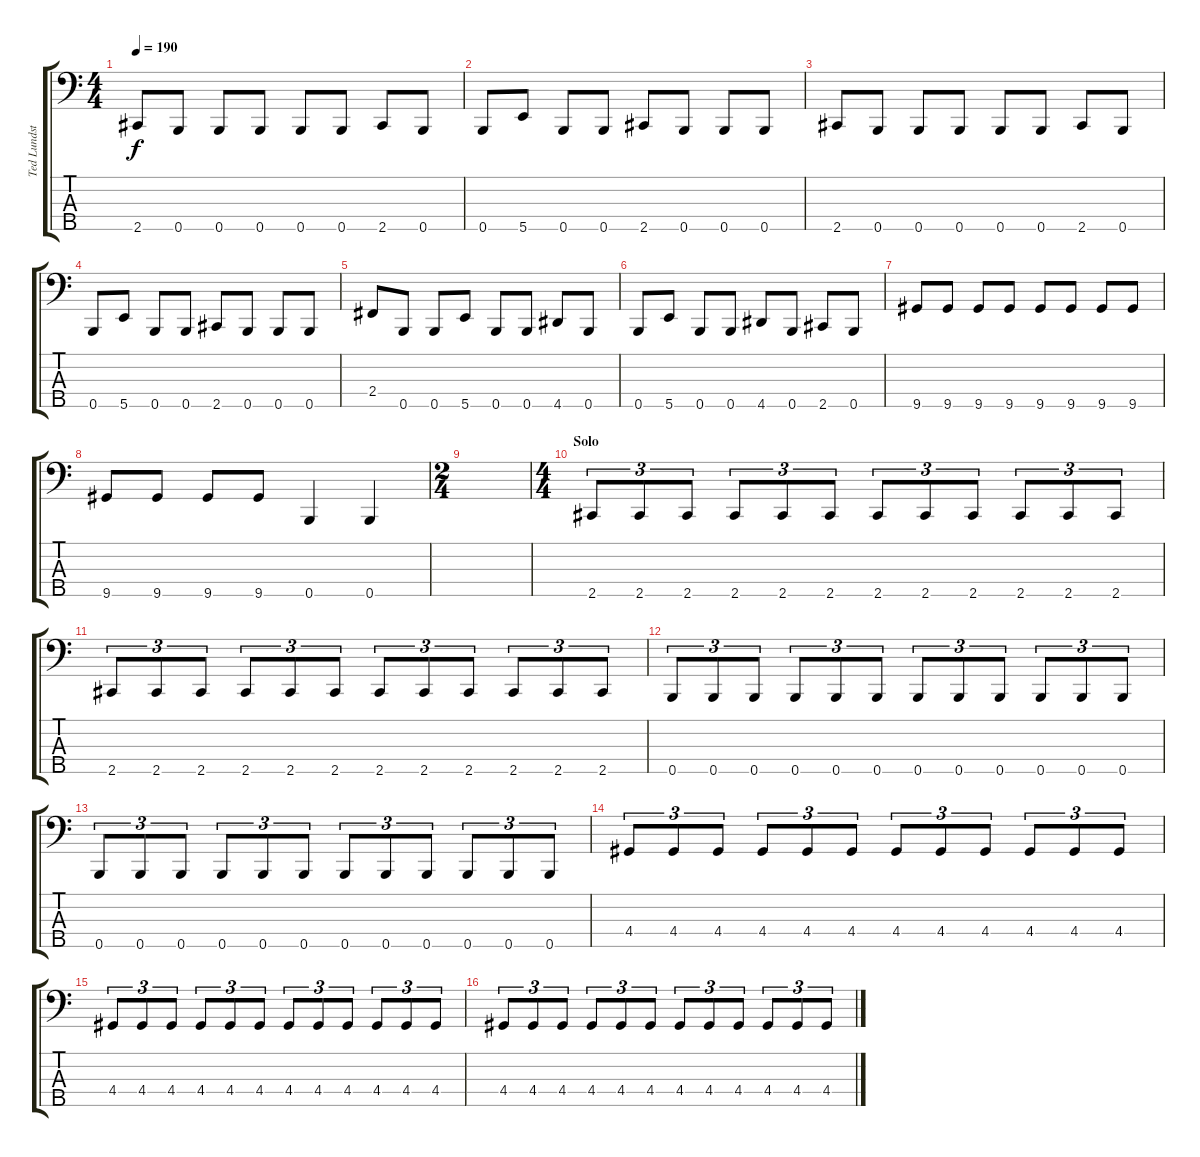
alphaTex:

\track ("Ted Lundström" "Ted Lundst") {instrument electricbassfinger}
\staff {score tabs}
\tuning (G2 D2 A1 E1 B0) {hide}
\ts (4 4)
\section ("" "")
\tempo 190
\clef f4
\ks c
2.5.8{dy f} 0.5.8 0.5.8 0.5.8 0.5.8 0.5.8 2.5.8 0.5.8 |
0.5.8 5.5.8 0.5.8 0.5.8 2.5.8 0.5.8 0.5.8 0.5.8 |
2.5.8 0.5.8 0.5.8 0.5.8 0.5.8 0.5.8 2.5.8 0.5.8 |
0.5.8 5.5.8 0.5.8 0.5.8 2.5.8 0.5.8 0.5.8 0.5.8 |
2.4.8 0.5.8 0.5.8 5.5.8 0.5.8 0.5.8 4.5.8 0.5.8 |
0.5.8 5.5.8 0.5.8 0.5.8 4.5.8 0.5.8 2.5.8 0.5.8 |
9.5.8 9.5.8 9.5.8 9.5.8 9.5.8 9.5.8 9.5.8 9.5.8 |
9.5.8 9.5.8 9.5.8 9.5.8 0.5.4 0.5.4 |
\ts (2 4)
|
\ts (4 4)
\section ("" "Solo")
2.5.8{tu (3 2)} 2.5.8{tu (3 2)} 2.5.8{tu (3 2)} 2.5.8{tu (3 2)} 2.5.8{tu (3 2)} 2.5.8{tu (3 2)} 2.5.8{tu (3 2)} 2.5.8{tu (3 2)} 2.5.8{tu (3 2)} 2.5.8{tu (3 2)} 2.5.8{tu (3 2)} 2.5.8{tu (3 2)} |
2.5.8{tu (3 2)} 2.5.8{tu (3 2)} 2.5.8{tu (3 2)} 2.5.8{tu (3 2)} 2.5.8{tu (3 2)} 2.5.8{tu (3 2)} 2.5.8{tu (3 2)} 2.5.8{tu (3 2)} 2.5.8{tu (3 2)} 2.5.8{tu (3 2)} 2.5.8{tu (3 2)} 2.5.8{tu (3 2)} |
0.5.8{tu (3 2)} 0.5.8{tu (3 2)} 0.5.8{tu (3 2)} 0.5.8{tu (3 2)} 0.5.8{tu (3 2)} 0.5.8{tu (3 2)} 0.5.8{tu (3 2)} 0.5.8{tu (3 2)} 0.5.8{tu (3 2)} 0.5.8{tu (3 2)} 0.5.8{tu (3 2)} 0.5.8{tu (3 2)} |
0.5.8{tu (3 2)} 0.5.8{tu (3 2)} 0.5.8{tu (3 2)} 0.5.8{tu (3 2)} 0.5.8{tu (3 2)} 0.5.8{tu (3 2)} 0.5.8{tu (3 2)} 0.5.8{tu (3 2)} 0.5.8{tu (3 2)} 0.5.8{tu (3 2)} 0.5.8{tu (3 2)} 0.5.8{tu (3 2)} |
4.4.8{tu (3 2)} 4.4.8{tu (3 2)} 4.4.8{tu (3 2)} 4.4.8{tu (3 2)} 4.4.8{tu (3 2)} 4.4.8{tu (3 2)} 4.4.8{tu (3 2)} 4.4.8{tu (3 2)} 4.4.8{tu (3 2)} 4.4.8{tu (3 2)} 4.4.8{tu (3 2)} 4.4.8{tu (3 2)} |
4.4.8{tu (3 2)} 4.4.8{tu (3 2)} 4.4.8{tu (3 2)} 4.4.8{tu (3 2)} 4.4.8{tu (3 2)} 4.4.8{tu (3 2)} 4.4.8{tu (3 2)} 4.4.8{tu (3 2)} 4.4.8{tu (3 2)} 4.4.8{tu (3 2)} 4.4.8{tu (3 2)} 4.4.8{tu (3 2)} |
4.4.8{tu (3 2)} 4.4.8{tu (3 2)} 4.4.8{tu (3 2)} 4.4.8{tu (3 2)} 4.4.8{tu (3 2)} 4.4.8{tu (3 2)} 4.4.8{tu (3 2)} 4.4.8{tu (3 2)} 4.4.8{tu (3 2)} 4.4.8{tu (3 2)} 4.4.8{tu (3 2)} 4.4.8{tu (3 2)}
